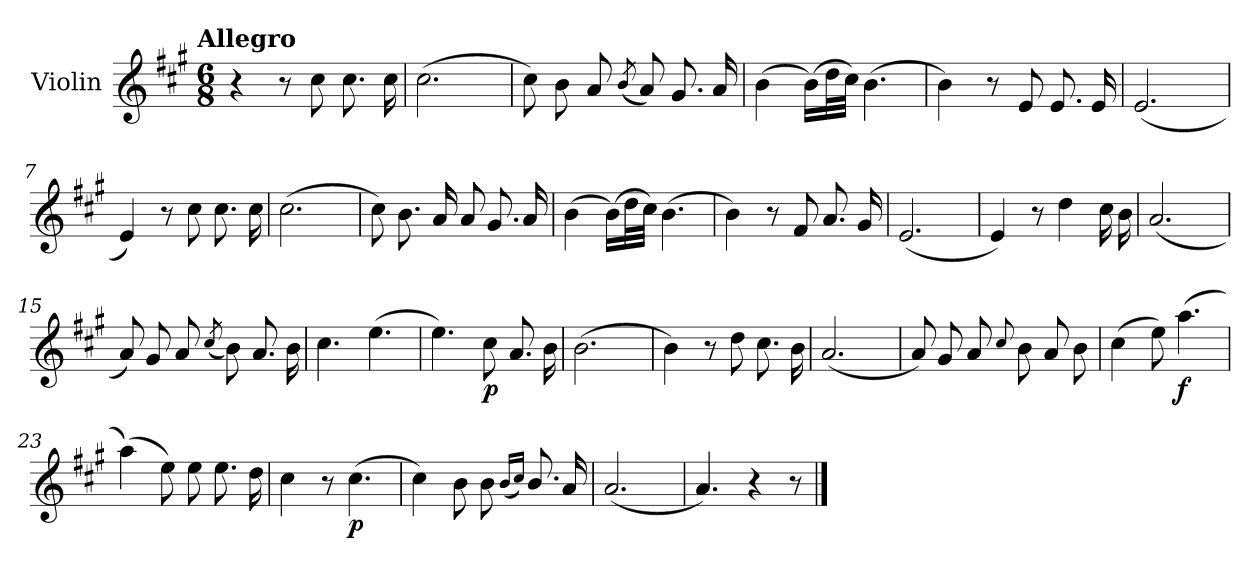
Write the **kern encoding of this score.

**kern	**dynam
*part1	*part1
*staff1	*staff1
*I"Violin	*
*I'Vln.	*
*clefG2	*
*k[f#c#g#]	*
!!LO:TX:omd:t=Allegro
*M6/8	*
*MM144	*
=1	=1
4r	.
8r	.
8cc#\	.
8.cc#\	.
16cc#\	.
=2	=2
(>2.cc#\	.
=3	=3
8cc#\)	.
8b\	.
8a/	.
(<8qb/	.
8a/)	.
8.g#/	.
16a/	.
=4	=4
(>4b\	.
(>16b\LL)	.
32dd\L	.
32cc#\JJJ)	.
(>4.b\	.
=5	=5
4b\)	.
8r	.
8e/	.
8.e/	.
16e/	.
=6	=6
(<2.e/	.
!!LO:LB:g=z
=7	=7
4e/)	.
8r	.
8cc#\	.
8.cc#\	.
16cc#\	.
=8	=8
(>2.cc#\	.
=9	=9
8cc#\)	.
8.b\	.
16a/	.
8a/	.
8.g#/	.
16a/	.
=10	=10
(>4b\	.
(>16b\LL)	.
32dd\L	.
32cc#\JJJ)	.
(>4.b\	.
=11	=11
4b\)	.
8r	.
8f#/	.
8.a/	.
16g#/	.
=12	=12
(<2.e/	.
!!LO:LB:g=z
=13	=13
4e/)	.
8r	.
4dd\	.
16cc#\	.
16b\	.
=14	=14
(<2.a/	.
=15	=15
8a/)	.
8g#/	.
8a/	.
(<8qcc#/	.
8b\)	.
8.a/	.
16b\	.
=16	=16
4.cc#\	.
(>4.ee\	.
=17	=17
4.ee\)	.
!	!LO:DY:b
8cc#\	p
8.a/	.
16b\	.
=18	=18
(>2.b\	.
!!LO:LB:g=z
=19	=19
4b\)	.
8r	.
8dd\	.
8.cc#\	.
16b\	.
=20	=20
(<2.a/	.
=21	=21
8a/)	.
8g#/	.
8a/	.
8qqcc#/	.
8b\	.
8a/	.
8b\	.
=22	=22
(>4cc#\	.
8ee\)	.
!	!LO:DY:b
(>4.aa\	f
=23	=23
(>4aa\)	.
8ee\)	.
8ee\	.
8.ee\	.
16dd\	.
=24	=24
4cc#\	.
8r	.
!	!LO:DY:b
(>4.cc#\	p
!!LO:LB:g=z
=25	=25
4cc#\)	.
8b\	.
8b\	.
(<16qqb/LL	.
16qqcc#/JJ)	.
8.b/	.
16a/	.
=26	=26
(<2.a/	.
=27	=27
4.a/)	.
4r	.
8r	.
==	==
*-	*-
